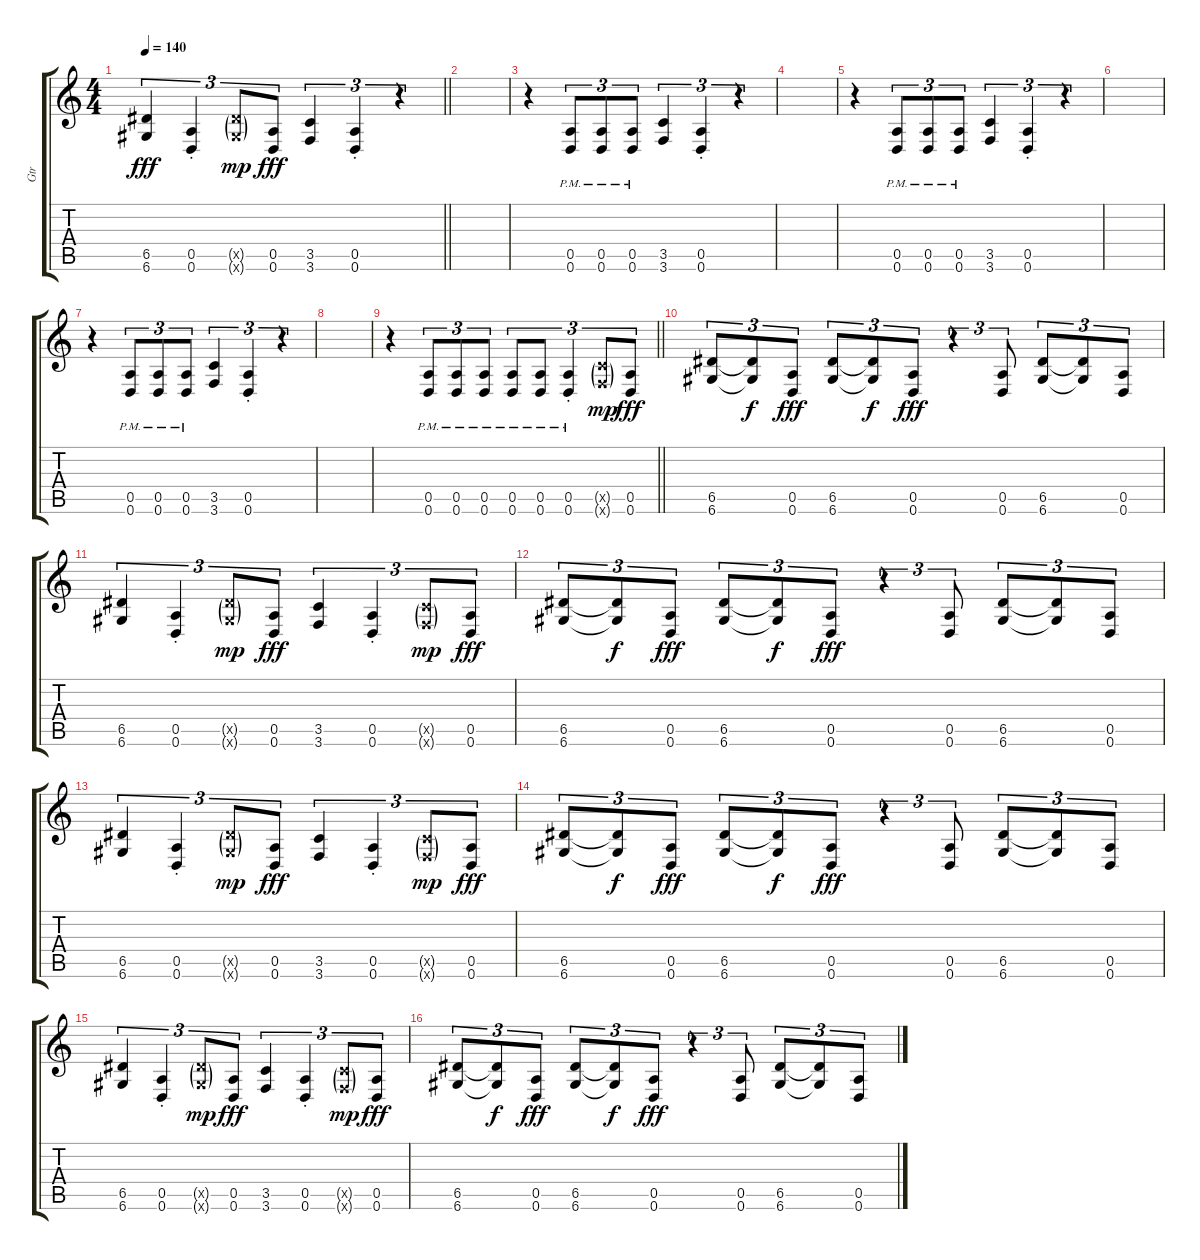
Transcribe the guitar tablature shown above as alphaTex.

\track ("Gtr" "Gtr") {instrument distortionguitar}
\staff {score tabs}
\tuning (E4 B3 G3 D3 A2 D2) {hide}
\ts (4 4)
\tempo 140
\clef g2
\barLineRight lightlight
\ks c
(6.5 6.6).4{tu (3 2) dy fff} (0.5{st} 0.6{st}).4{tu (3 2)} (6.5{g x} 6.6{g x}).8{tu (3 2) dy mp} (0.5 0.6).8{tu (3 2) dy fff} (3.5 3.6).4{tu (3 2)} (0.5{st} 0.6{st}).4{tu (3 2)} r.4{tu (3 2)} |
\section ("" "")
|
r.4 (0.5{pm} 0.6{pm}).8{tu (3 2)} (0.5{pm} 0.6{pm}).8{tu (3 2)} (0.5{pm} 0.6{pm}).8{tu (3 2)} (3.5 3.6).4{tu (3 2)} (0.5{st} 0.6{st}).4{tu (3 2)} r.4{tu (3 2)} |
|
r.4 (0.5{pm} 0.6{pm}).8{tu (3 2)} (0.5{pm} 0.6{pm}).8{tu (3 2)} (0.5{pm} 0.6{pm}).8{tu (3 2)} (3.5 3.6).4{tu (3 2)} (0.5{st} 0.6{st}).4{tu (3 2)} r.4{tu (3 2)} |
|
r.4 (0.5{pm} 0.6{pm}).8{tu (3 2)} (0.5{pm} 0.6{pm}).8{tu (3 2)} (0.5{pm} 0.6{pm}).8{tu (3 2)} (3.5 3.6).4{tu (3 2)} (0.5{st} 0.6{st}).4{tu (3 2)} r.4{tu (3 2)} |
|
\barLineRight lightlight
r.4 (0.5{pm} 0.6{pm}).8{tu (3 2)} (0.5{pm} 0.6{pm}).8{tu (3 2)} (0.5{pm} 0.6{pm}).8{tu (3 2)} (0.5{pm} 0.6{pm}).8{tu (3 2)} (0.5{pm} 0.6{pm}).8{tu (3 2)} (0.5{pm st} 0.6{pm st}).4{tu (3 2)} (3.5{g x} 3.6{g x}).8{tu (3 2) dy mp} (0.5 0.6).8{tu (3 2) dy fff} |
\section ("" "")
(6.5 6.6).8{tu (3 2)} (6.5{t} 6.6{t}).8{tu (3 2) dy f} (0.5 0.6).8{tu (3 2) dy fff} (6.5 6.6).8{tu (3 2)} (6.5{t} 6.6{t}).8{tu (3 2) dy f} (0.5 0.6).8{tu (3 2) dy fff} r.4{tu (3 2)} (0.5 0.6).8{tu (3 2)} (6.5 6.6).8{tu (3 2)} (6.5{t} 6.6{t}).8{tu (3 2)} (0.5 0.6).8{tu (3 2)} |
(6.5 6.6).4{tu (3 2)} (0.5{st} 0.6{st}).4{tu (3 2)} (6.5{g x} 6.6{g x}).8{tu (3 2) dy mp} (0.5 0.6).8{tu (3 2) dy fff} (3.5 3.6).4{tu (3 2)} (0.5{st} 0.6{st}).4{tu (3 2)} (3.5{g x} 3.6{g x}).8{tu (3 2) dy mp} (0.5 0.6).8{tu (3 2) dy fff} |
(6.5 6.6).8{tu (3 2)} (6.5{t} 6.6{t}).8{tu (3 2) dy f} (0.5 0.6).8{tu (3 2) dy fff} (6.5 6.6).8{tu (3 2)} (6.5{t} 6.6{t}).8{tu (3 2) dy f} (0.5 0.6).8{tu (3 2) dy fff} r.4{tu (3 2)} (0.5 0.6).8{tu (3 2)} (6.5 6.6).8{tu (3 2)} (6.5{t} 6.6{t}).8{tu (3 2)} (0.5 0.6).8{tu (3 2)} |
(6.5 6.6).4{tu (3 2)} (0.5{st} 0.6{st}).4{tu (3 2)} (6.5{g x} 6.6{g x}).8{tu (3 2) dy mp} (0.5 0.6).8{tu (3 2) dy fff} (3.5 3.6).4{tu (3 2)} (0.5{st} 0.6{st}).4{tu (3 2)} (3.5{g x} 3.6{g x}).8{tu (3 2) dy mp} (0.5 0.6).8{tu (3 2) dy fff} |
(6.5 6.6).8{tu (3 2)} (6.5{t} 6.6{t}).8{tu (3 2) dy f} (0.5 0.6).8{tu (3 2) dy fff} (6.5 6.6).8{tu (3 2)} (6.5{t} 6.6{t}).8{tu (3 2) dy f} (0.5 0.6).8{tu (3 2) dy fff} r.4{tu (3 2)} (0.5 0.6).8{tu (3 2)} (6.5 6.6).8{tu (3 2)} (6.5{t} 6.6{t}).8{tu (3 2)} (0.5 0.6).8{tu (3 2)} |
(6.5 6.6).4{tu (3 2)} (0.5{st} 0.6{st}).4{tu (3 2)} (6.5{g x} 6.6{g x}).8{tu (3 2) dy mp} (0.5 0.6).8{tu (3 2) dy fff} (3.5 3.6).4{tu (3 2)} (0.5{st} 0.6{st}).4{tu (3 2)} (3.5{g x} 3.6{g x}).8{tu (3 2) dy mp} (0.5 0.6).8{tu (3 2) dy fff} |
(6.5 6.6).8{tu (3 2)} (6.5{t} 6.6{t}).8{tu (3 2) dy f} (0.5 0.6).8{tu (3 2) dy fff} (6.5 6.6).8{tu (3 2)} (6.5{t} 6.6{t}).8{tu (3 2) dy f} (0.5 0.6).8{tu (3 2) dy fff} r.4{tu (3 2)} (0.5 0.6).8{tu (3 2)} (6.5 6.6).8{tu (3 2)} (6.5{t} 6.6{t}).8{tu (3 2)} (0.5 0.6).8{tu (3 2)}
